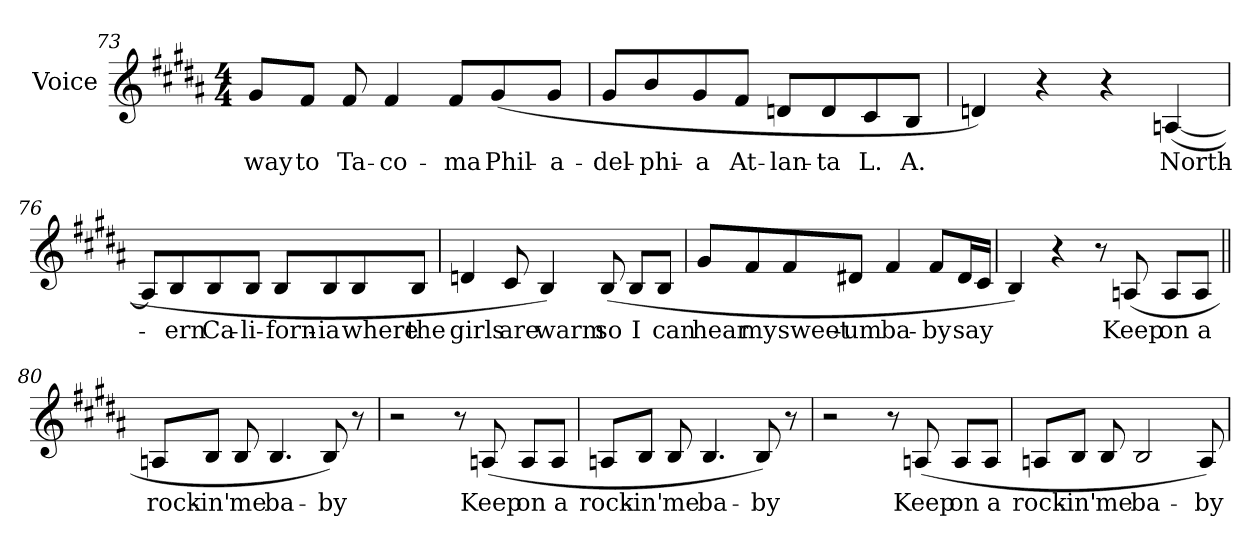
**kern	**text
*part1	*part1
*staff1	*staff1
*I"Voice	*
*I'Voice	*
*clefG2	*
*k[f#c#g#d#a#]	*
*B:	*
*M4/4	*
=73	=73
!	!LO:LY:b:color=#000000
8g#i/L	way
!	!LO:LY:b:color=#000000
8f#i/J	to
!	!LO:LY:b:color=#000000
8f#i/	Ta-
!	!LO:LY:b:color=#000000
4f#i/	-co-
!	!LO:LY:b:color=#000000
8f#i/L	-ma
!	!LO:LY:b:color=#000000
(8g#i/	Phil-
!	!LO:LY:b:color=#000000
8g#i/J	-a-
=74	=74
!	!LO:LY:b:color=#000000
8g#i/L	-del-
!	!LO:LY:b:color=#000000
8bi/	-phi-
!	!LO:LY:b:color=#000000
8g#i/	-a
!	!LO:LY:b:color=#000000
8f#i/J	At-
!	!LO:LY:b:color=#000000
8dni/L	-lan-
!	!LO:LY:b:color=#000000
8di/	-ta
!	!LO:LY:b:color=#000000
8c#i/	L.
!	!LO:LY:b:color=#000000
8Bi/J	A.
=75	=75
4dni/)	.
4r	.
4r	.
!	!LO:LY:b:color=#000000
([4Ani/	North-
!!LO:PB:g=z
=76	=76
8Ai/L]	.
!	!LO:LY:b:color=#000000
8Bi/	-ern
!	!LO:LY:b:color=#000000
8Bi/	Ca-
!	!LO:LY:b:color=#000000
8Bi/J	-li-
!	!LO:LY:b:color=#000000
8Bi/L	-forn-
!	!LO:LY:b:color=#000000
8Bi/	-ia
!	!LO:LY:b:color=#000000
8Bi/	where
!	!LO:LY:b:color=#000000
8Bi/J	the
=77	=77
!	!LO:LY:b:color=#000000
4dni/	girls
!	!LO:LY:b:color=#000000
8c#i/	are
!	!LO:LY:b:color=#000000
4Bi/)	warm
!	!LO:LY:b:color=#000000
(8Bi/	so
!	!LO:LY:b:color=#000000
8Bi/L	I
!	!LO:LY:b:color=#000000
8Bi/J	can
=78	=78
!	!LO:LY:b:color=#000000
8g#i/L	hear
!	!LO:LY:b:color=#000000
8f#i/	my
!	!LO:LY:b:color=#000000
8f#i/	sweet-
!	!LO:LY:b:color=#000000
8d#Xi/J	-um
!	!LO:LY:b:color=#000000
4f#i/	ba-
!	!LO:LY:b:color=#000000
8f#i/L	-by
!	!LO:LY:b:color=#000000
16d#i/L	say
16c#i/JJ	.
!!LO:LB:g=z
=79	=79
4Bi/)	.
4r	.
8r	.
!	!LO:LY:b:color=#000000
(8Ani/	Keep
!	!LO:LY:b:color=#000000
8Ai/L	on
!	!LO:LY:b:color=#000000
8Ai/J	a
=80||	=80||
!	!LO:LY:b:color=#000000
8Ani/L	rock-
!	!LO:LY:b:color=#000000
8Bi/J	-in'
!	!LO:LY:b:color=#000000
8Bi/	me
!	!LO:LY:b:color=#000000
4.Bi/	ba-
!	!LO:LY:b:color=#000000
8Bi/)	-by
8r	.
=81	=81
2r	.
8r	.
!	!LO:LY:b:color=#000000
(8Ani/	Keep
!	!LO:LY:b:color=#000000
8Ai/L	on
!	!LO:LY:b:color=#000000
8Ai/J	a
=82	=82
!	!LO:LY:b:color=#000000
8Ani/L	rock-
!	!LO:LY:b:color=#000000
8Bi/J	-in'
!	!LO:LY:b:color=#000000
8Bi/	me
!	!LO:LY:b:color=#000000
4.Bi/	ba-
!	!LO:LY:b:color=#000000
8Bi/)	-by
8r	.
!!LO:LB:g=z
=83	=83
2r	.
8r	.
!	!LO:LY:b:color=#000000
(8Ani/	Keep
!	!LO:LY:b:color=#000000
8Ai/L	on
!	!LO:LY:b:color=#000000
8Ai/J	a
=84	=84
!	!LO:LY:b:color=#000000
8Ani/L	rock-
!	!LO:LY:b:color=#000000
8Bi/J	-in'
!	!LO:LY:b:color=#000000
8Bi/	me
!	!LO:LY:b:color=#000000
2Bi/	ba-
!	!LO:LY:b:color=#000000
8Ai/)	-by
=	=
*-	*-
